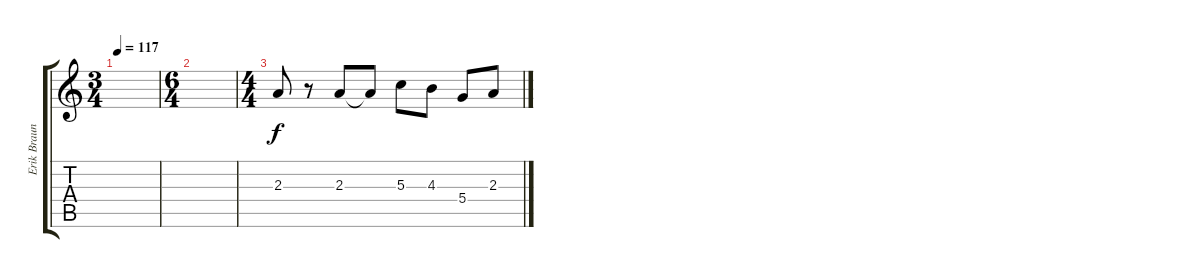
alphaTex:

\track ("Erik Braunn" "Erik Braun") {instrument distortionguitar}
\staff {score tabs}
\tuning (E4 B3 G3 D3 A2 E2) {hide}
\ts (3 4)
\tempo 117
\clef g2
\ks c
|
\ts (6 4)
|
\ts (4 4)
2.3.8 r.8 2.3.8 2.3{t}.8 5.3.8 4.3.8 5.4.8 2.3.8
